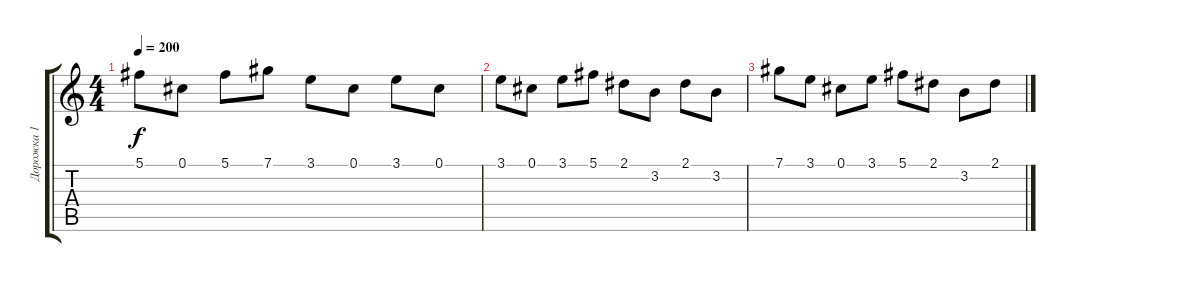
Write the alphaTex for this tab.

\track ("Дорожка 1" "Дорожка 1") {instrument distortionguitar}
\staff {score tabs}
\tuning (Db4 Ab3 E3 B2 Gb2 Db2) {hide}
\ts (4 4)
\tempo 200
\clef g2
\ks c
5.1.8{dy f} 0.1.8 5.1.8 7.1.8 3.1.8 0.1.8 3.1.8 0.1.8 |
3.1.8 0.1.8 3.1.8 5.1.8 2.1.8 3.2.8 2.1.8 3.2.8 |
7.1.8 3.1.8 0.1.8 3.1.8 5.1.8 2.1.8 3.2.8 2.1.8
